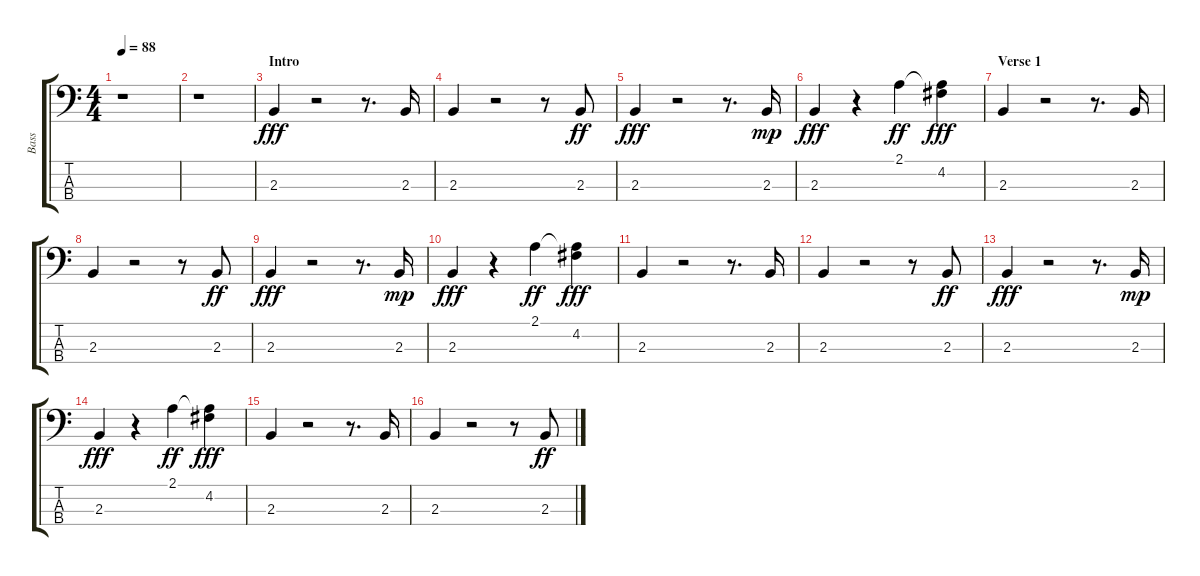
\track ("Bass" "Bass") {instrument fretlessbass}
\staff {score tabs}
\tuning (G2 D2 A1 E1) {hide}
\ts (4 4)
\tempo 88
\clef f4
\ks c
r.1{dy fff instrument fretlessbass} |
r.1 |
\section ("" "Intro")
2.3.4{volume 12} r.2 r.8{d} 2.3.16 |
2.3.4 r.2 r.8 2.3.8{dy ff} |
2.3.4{dy fff} r.2 r.8{d} 2.3.16{dy mp} |
2.3.4{dy fff} r.4 2.1.4{dy ff} (2.1{t} 4.2).4{dy fff} |
\section ("" "Verse 1")
2.3.4 r.2 r.8{d} 2.3.16 |
2.3.4 r.2 r.8 2.3.8{dy ff} |
2.3.4{dy fff} r.2 r.8{d} 2.3.16{dy mp} |
2.3.4{dy fff} r.4 2.1.4{dy ff} (2.1{t} 4.2).4{dy fff} |
2.3.4 r.2 r.8{d} 2.3.16 |
2.3.4 r.2 r.8 2.3.8{dy ff} |
2.3.4{dy fff} r.2 r.8{d} 2.3.16{dy mp} |
2.3.4{dy fff} r.4 2.1.4{dy ff} (2.1{t} 4.2).4{dy fff} |
2.3.4 r.2 r.8{d} 2.3.16 |
2.3.4 r.2 r.8 2.3.8{dy ff}
